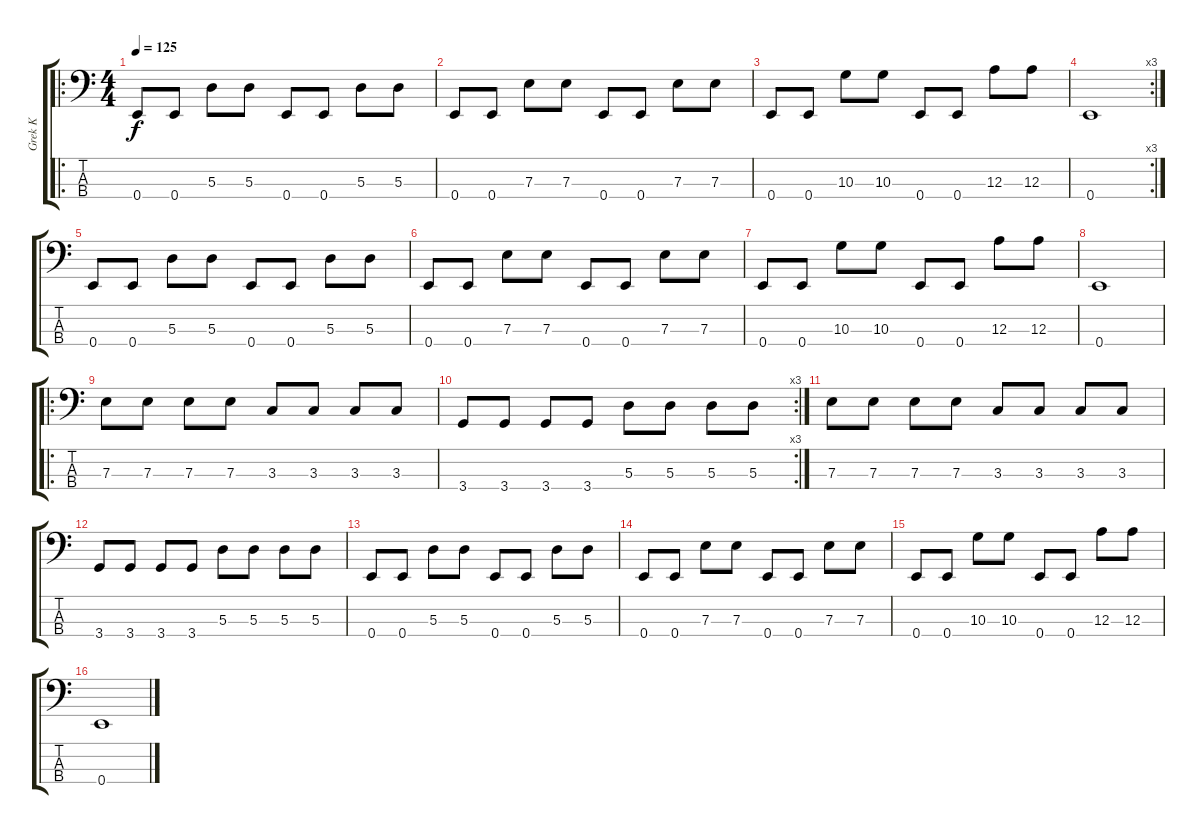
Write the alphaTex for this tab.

\track ("Grek K" "Grek K") {instrument electricbasspick}
\staff {score tabs}
\tuning (G2 D2 A1 E1) {hide}
\ro
\ts (4 4)
\tempo 125
\clef f4
\ks c
0.4.8{dy f} 0.4.8 5.3.8 5.3.8 0.4.8 0.4.8 5.3.8 5.3.8 |
0.4.8 0.4.8 7.3.8 7.3.8 0.4.8 0.4.8 7.3.8 7.3.8 |
0.4.8 0.4.8 10.3.8 10.3.8 0.4.8 0.4.8 12.3.8 12.3.8 |
\rc 3
0.4.1 |
0.4.8 0.4.8 5.3.8 5.3.8 0.4.8 0.4.8 5.3.8 5.3.8 |
0.4.8 0.4.8 7.3.8 7.3.8 0.4.8 0.4.8 7.3.8 7.3.8 |
0.4.8 0.4.8 10.3.8 10.3.8 0.4.8 0.4.8 12.3.8 12.3.8 |
0.4.1 |
\ro
7.3.8 7.3.8 7.3.8 7.3.8 3.3.8 3.3.8 3.3.8 3.3.8 |
\rc 3
3.4.8 3.4.8 3.4.8 3.4.8 5.3.8 5.3.8 5.3.8 5.3.8 |
7.3.8 7.3.8 7.3.8 7.3.8 3.3.8 3.3.8 3.3.8 3.3.8 |
3.4.8 3.4.8 3.4.8 3.4.8 5.3.8 5.3.8 5.3.8 5.3.8 |
0.4.8 0.4.8 5.3.8 5.3.8 0.4.8 0.4.8 5.3.8 5.3.8 |
0.4.8 0.4.8 7.3.8 7.3.8 0.4.8 0.4.8 7.3.8 7.3.8 |
0.4.8 0.4.8 10.3.8 10.3.8 0.4.8 0.4.8 12.3.8 12.3.8 |
0.4.1
